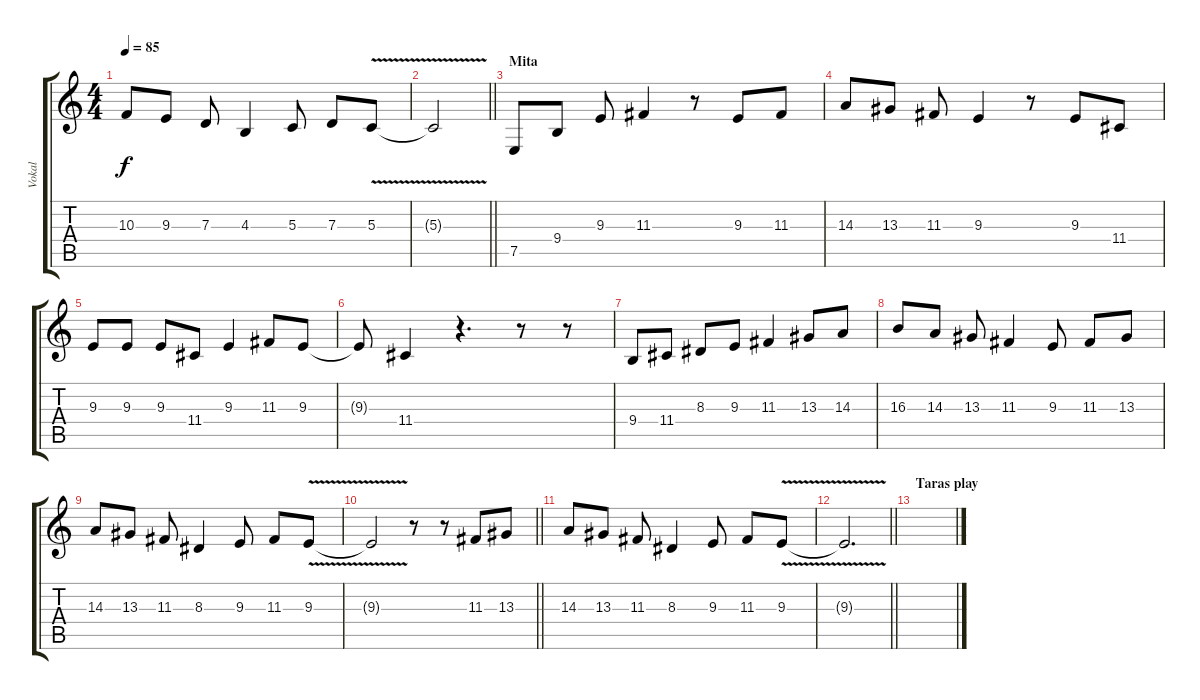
\track ("Vokal" "Vokal") {instrument oboe}
\staff {score tabs}
\tuning (E4 B3 G3 D3 A2 E2) {hide}
\ts (4 4)
\tempo 85
\clef g2
\ks c
10.3.8{dy f} 9.3.8 7.3.8 4.3.4 5.3.8 7.3.8 5.3{v}.8 |
\barLineRight lightlight
5.3{t}.2 |
\section ("" "Mita")
7.5.8{volume 14 instrument tenorsax} 9.4.8 9.3.8 11.3.4 r.8 9.3.8 11.3.8 |
14.3.8 13.3.8 11.3.8 9.3.4 r.8 9.3.8 11.4.8 |
9.3.8 9.3.8 9.3.8 11.4.8 9.3.4 11.3.8 9.3.8 |
9.3{t}.8 11.4.4 r.4{d} r.8 r.8 |
9.4.8 11.4.8 8.3.8 9.3.8 11.3.4 13.3.8 14.3.8 |
16.3.8 14.3.8 13.3.8 11.3.4 9.3.8 11.3.8 13.3.8 |
14.3.8 13.3.8 11.3.8 8.3.4 9.3.8 11.3.8 9.3{v}.8 |
\barLineRight lightlight
9.3{t}.2 r.8 r.8 11.3.8 13.3.8 |
14.3.8 13.3.8 11.3.8 8.3.4 9.3.8 11.3.8 9.3{v}.8 |
\barLineRight lightlight
9.3{t}.2{d} |
\section ("" "Taras play")
